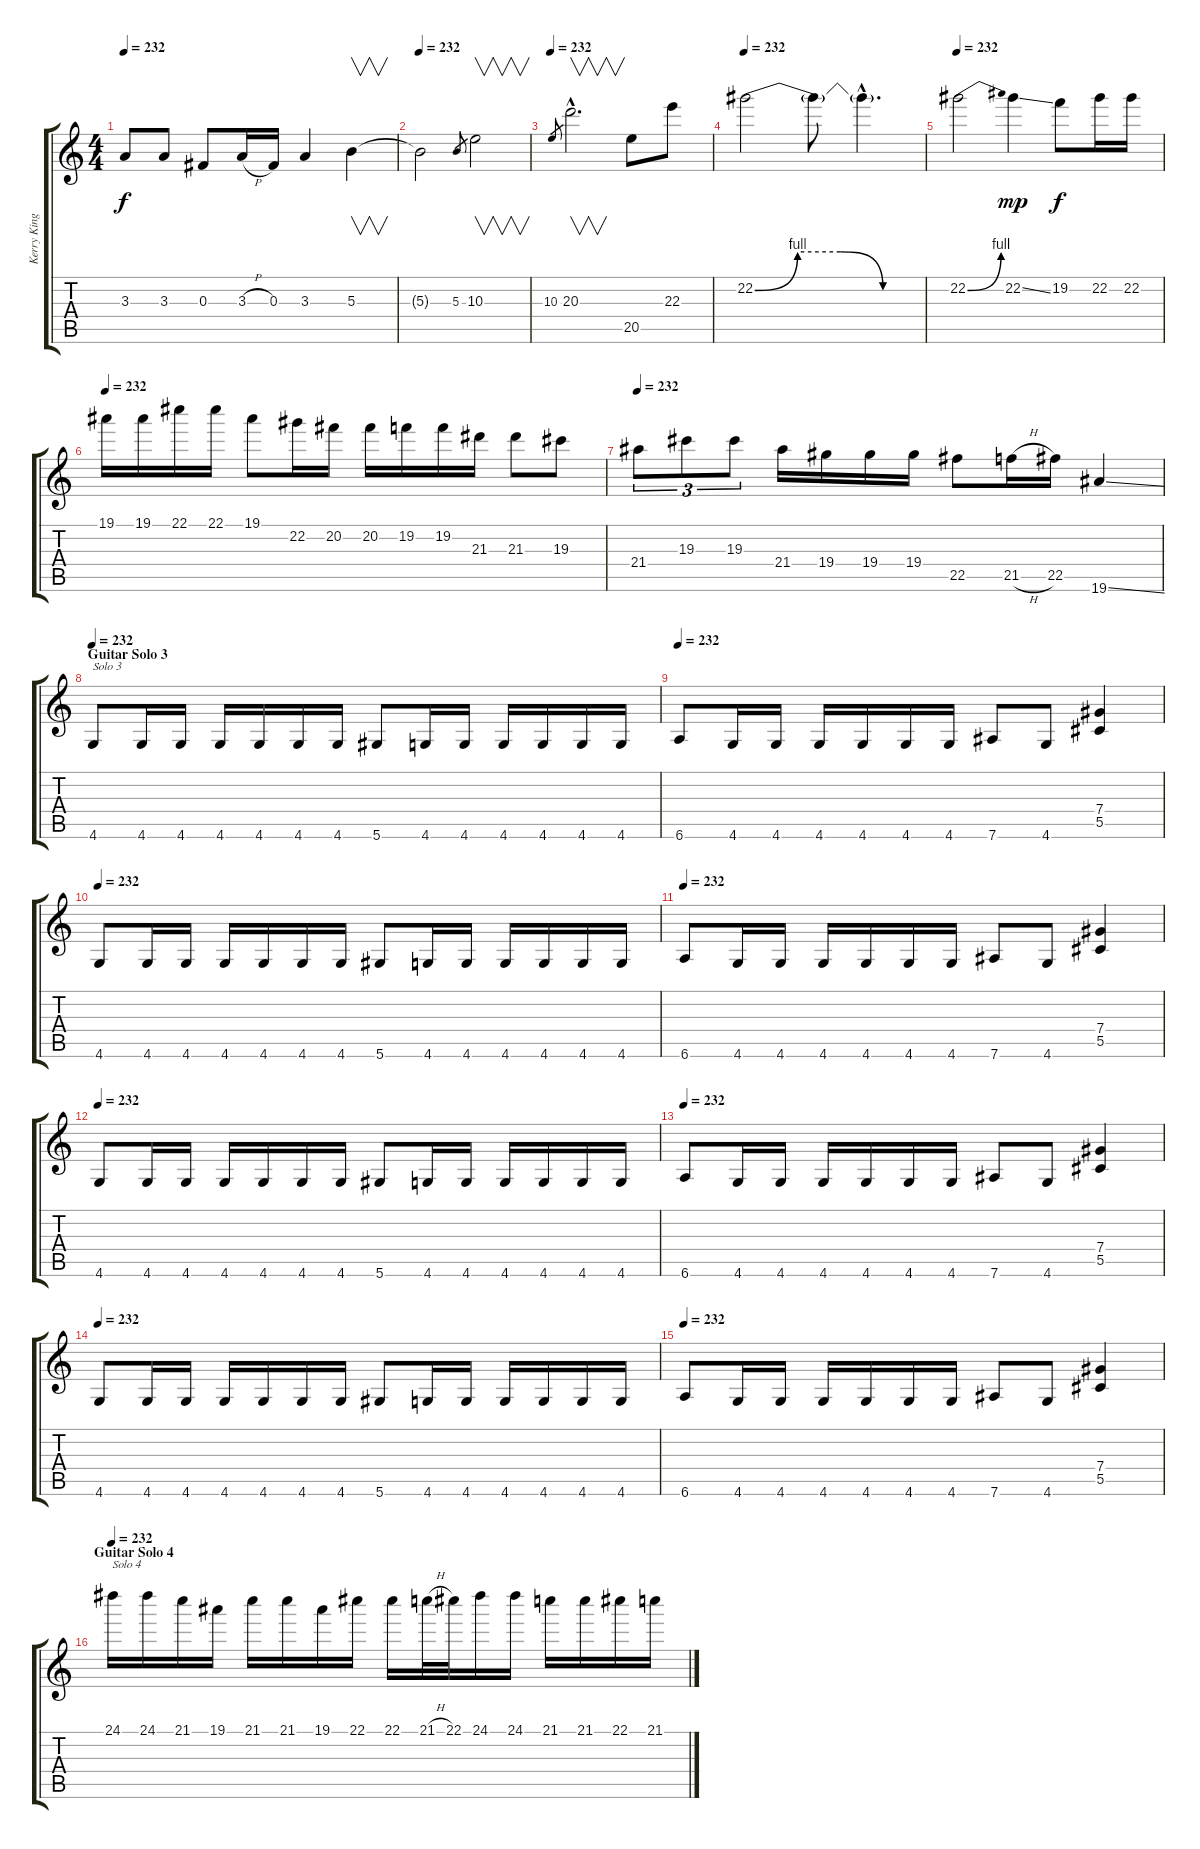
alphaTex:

\track ("Kerry King" "Kerry King") {instrument distortionguitar}
\staff {score tabs}
\tuning (Eb4 Bb3 Gb3 Db3 Ab2 Eb2) {hide}
\ts (4 4)
\tempo 232
\clef g2
\ks c
3.3.8{dy f} 3.3.8 0.3.8 3.3{h}.16 0.3.16 3.3.4 5.3.4{v} |
\tempo 232
5.3{t}.2 5.3.8{gr} 10.3.2{v} |
\tempo 232
10.3.8{gr} 20.3{hac}.2{v d} 20.5.8 22.3.8 |
\tempo 232
22.2{be (custom 0 0 15 4 30 4 45 0 60 0)}.2 22.2{t}.8 22.2{hac t}.4{d} |
\tempo 232
22.2{be (bend 0 0 60 4)}.2 22.2{ss}.4{dy mp} 19.2.8{dy f} 22.2.16 22.2.16 |
\tempo 232
19.1.16 19.1.16 22.1.16 22.1.16 19.1.8 22.2.16 20.2.16 20.2.16 19.2.16 19.2.16 21.3.16 21.3.8 19.3.8 |
\tempo 232
21.4.8{tu (3 2)} 19.3.8{tu (3 2)} 19.3.8{tu (3 2)} 21.4.16 19.4.16 19.4.16 19.4.16 22.5.8 21.5{h}.16 22.5.16 19.6{ss}.4 |
\section ("" "Guitar Solo 3")
\tempo 232
4.6.8{txt "Solo 3" volume 14} 4.6.16 4.6.16 4.6.16 4.6.16 4.6.16 4.6.16 5.6.8 4.6.16 4.6.16 4.6.16 4.6.16 4.6.16 4.6.16 |
\tempo 232
6.6.8 4.6.16 4.6.16 4.6.16 4.6.16 4.6.16 4.6.16 7.6.8 4.6.8 (7.4 5.5).4 |
\tempo 232
4.6.8 4.6.16 4.6.16 4.6.16 4.6.16 4.6.16 4.6.16 5.6.8 4.6.16 4.6.16 4.6.16 4.6.16 4.6.16 4.6.16 |
\tempo 232
6.6.8 4.6.16 4.6.16 4.6.16 4.6.16 4.6.16 4.6.16 7.6.8 4.6.8 (7.4 5.5).4 |
\tempo 232
4.6.8 4.6.16 4.6.16 4.6.16 4.6.16 4.6.16 4.6.16 5.6.8 4.6.16 4.6.16 4.6.16 4.6.16 4.6.16 4.6.16 |
\tempo 232
6.6.8 4.6.16 4.6.16 4.6.16 4.6.16 4.6.16 4.6.16 7.6.8 4.6.8 (7.4 5.5).4 |
\tempo 232
4.6.8 4.6.16 4.6.16 4.6.16 4.6.16 4.6.16 4.6.16 5.6.8 4.6.16 4.6.16 4.6.16 4.6.16 4.6.16 4.6.16 |
\tempo 232
6.6.8 4.6.16 4.6.16 4.6.16 4.6.16 4.6.16 4.6.16 7.6.8 4.6.8 (7.4 5.5).4 |
\section ("" "Guitar Solo 4")
\tempo 232
24.1.16{txt "Solo 4" volume 15} 24.1.16 21.1.16 19.1.16 21.1.16 21.1.16 19.1.16 22.1.16 22.1.16 21.1{h}.32 22.1.32 24.1.16 24.1.16 21.1.16 21.1.16 22.1.16 21.1.16
